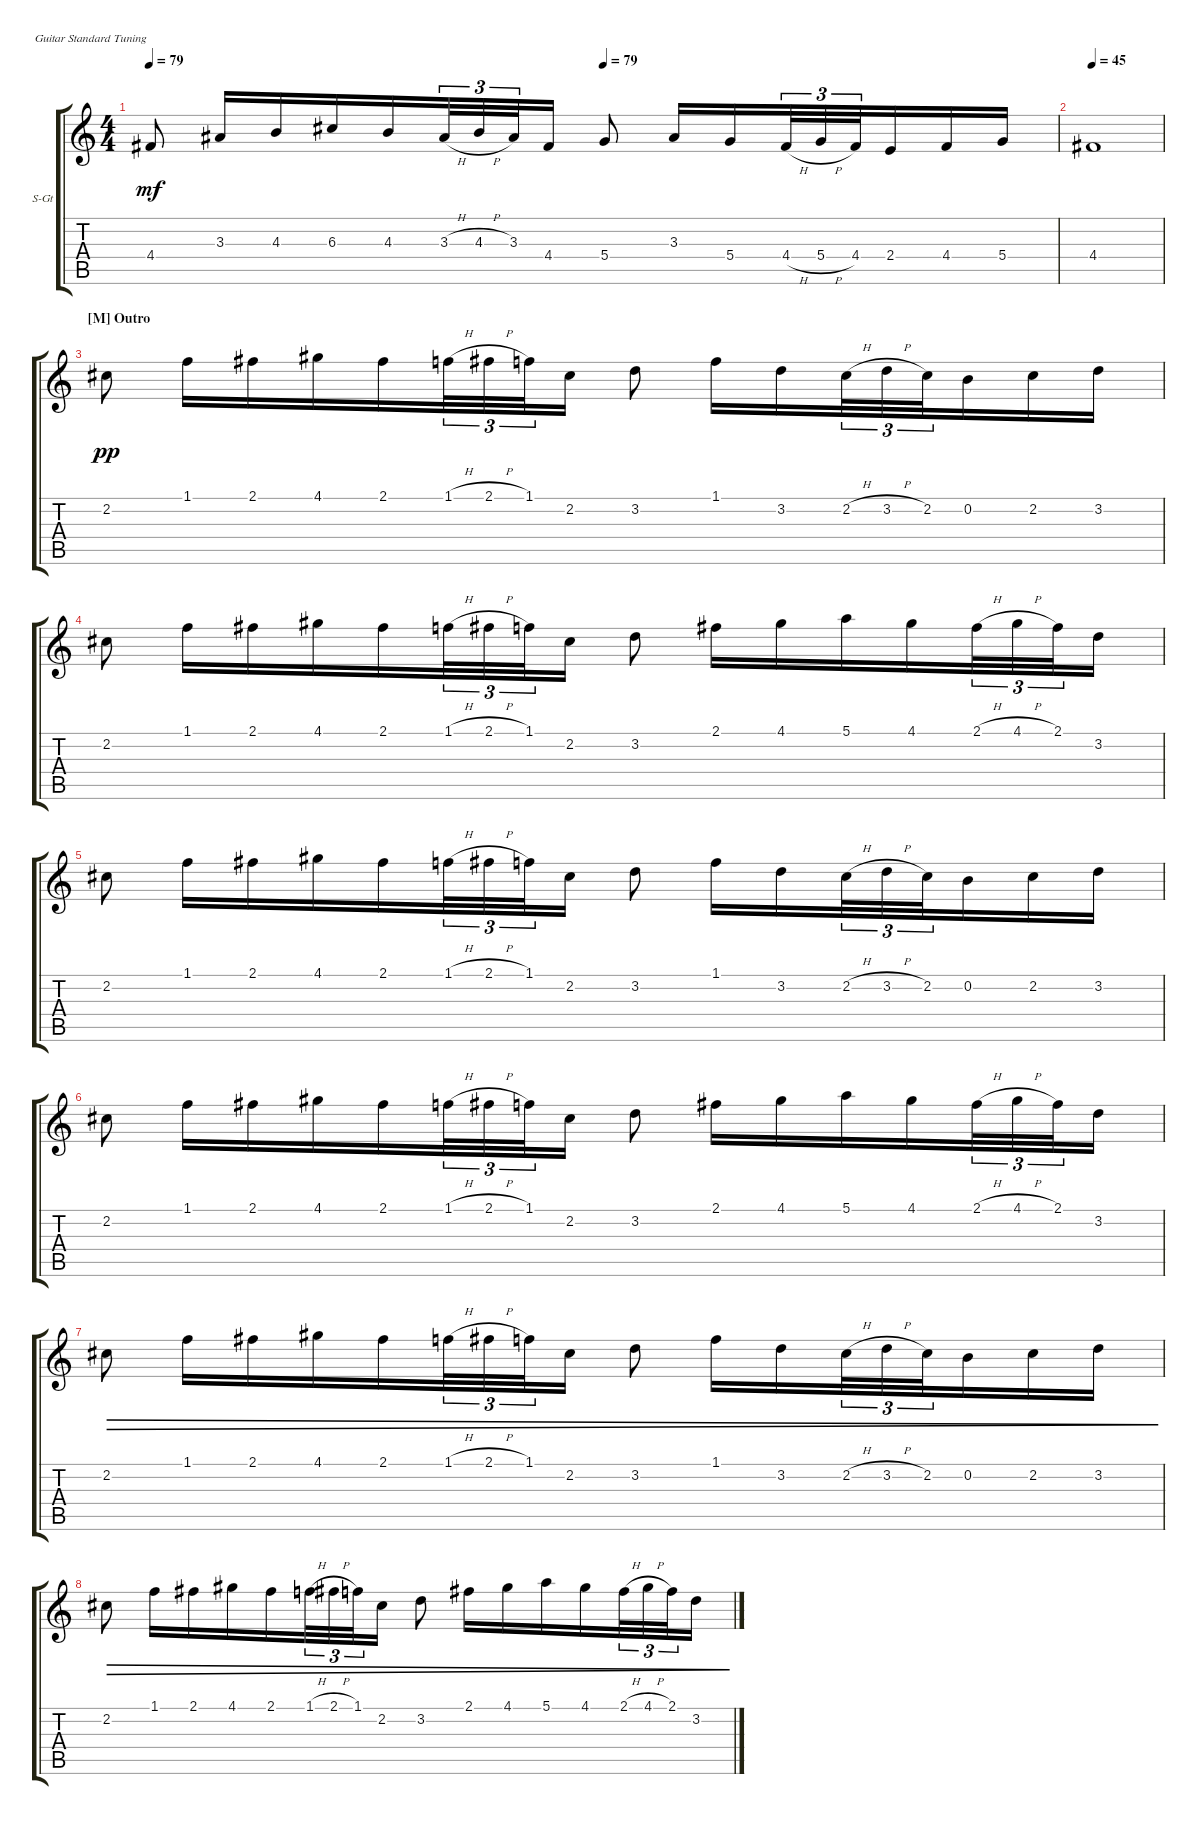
\defaultSystemsLayout 4
\bracketExtendMode groupsimilarinstruments
\firstSystemTrackNameOrientation horizontal
\otherSystemsTrackNameOrientation horizontal
\track ("Studio Guitar" "S-Gt") {instrument distortionguitar}
\staff {score tabs}
\tuning (E4 B3 G3 D3 A2 E2)
\ts (4 4)
\tempo 79
\tempo (79 0.5)
\clef g2
\ks c
4.4.8{dy mf beam split} 3.3.16{beam merge} 4.3.16{beam merge} 6.3.16{beam merge} 4.3.16{beam merge} 3.3{h}.32{tu (3 2) beam merge} 4.3{h}.32{tu (3 2) beam merge} 3.3.32{tu (3 2) beam merge} 4.4.16 5.4.8{beam split} 3.3.16{beam merge} 5.4.16{beam merge} 4.4{h}.32{tu (3 2) beam merge} 5.4{h}.32{tu (3 2) beam merge} 4.4.32{tu (3 2) beam merge} 2.4.16{beam merge} 4.4.16{beam merge} 5.4.16 |
\tempo 45
4.4.1{beam split} |
\section ("M" "Outro")
2.2.8{dy pp beam split} 1.1.16{beam merge} 2.1.16{beam merge} 4.1.16{beam merge} 2.1.16{beam merge} 1.1{h}.32{tu (3 2) beam merge} 2.1{h}.32{tu (3 2) beam merge} 1.1.32{tu (3 2) beam merge} 2.2.16 3.2.8{beam split} 1.1.16{beam merge} 3.2.16{beam merge} 2.2{h}.32{tu (3 2) beam merge} 3.2{h}.32{tu (3 2) beam merge} 2.2.32{tu (3 2) beam merge} 0.2.16{beam merge} 2.2.16{beam merge} 3.2.16 |
2.2.8{beam split} 1.1.16{beam merge} 2.1.16{beam merge} 4.1.16{beam merge} 2.1.16{beam merge} 1.1{h}.32{tu (3 2) beam merge} 2.1{h}.32{tu (3 2) beam merge} 1.1.32{tu (3 2) beam merge} 2.2.16 3.2.8{beam split} 2.1.16{beam merge} 4.1.16{beam merge} 5.1.16{beam merge} 4.1.16{beam merge} 2.1{h}.32{tu (3 2) beam merge} 4.1{h}.32{tu (3 2) beam merge} 2.1.32{tu (3 2) beam merge} 3.2.16{beam merge} |
2.2.8{beam split} 1.1.16{beam merge} 2.1.16{beam merge} 4.1.16{beam merge} 2.1.16{beam merge} 1.1{h}.32{tu (3 2) beam merge} 2.1{h}.32{tu (3 2) beam merge} 1.1.32{tu (3 2) beam merge} 2.2.16 3.2.8{beam split} 1.1.16{beam merge} 3.2.16{beam merge} 2.2{h}.32{tu (3 2) beam merge} 3.2{h}.32{tu (3 2) beam merge} 2.2.32{tu (3 2) beam merge} 0.2.16{beam merge} 2.2.16{beam merge} 3.2.16 |
2.2.8{beam split} 1.1.16{beam merge} 2.1.16{beam merge} 4.1.16{beam merge} 2.1.16{beam merge} 1.1{h}.32{tu (3 2) beam merge} 2.1{h}.32{tu (3 2) beam merge} 1.1.32{tu (3 2) beam merge} 2.2.16 3.2.8{beam split} 2.1.16{beam merge} 4.1.16{beam merge} 5.1.16{beam merge} 4.1.16{beam merge} 2.1{h}.32{tu (3 2) beam merge} 4.1{h}.32{tu (3 2) beam merge} 2.1.32{tu (3 2) beam merge} 3.2.16{beam merge} |
2.2.8{dec beam split} 1.1.16{dec beam merge} 2.1.16{dec beam merge} 4.1.16{dec beam merge} 2.1.16{dec beam merge} 1.1{h}.32{tu (3 2) dec beam merge} 2.1{h}.32{tu (3 2) dec beam merge} 1.1.32{tu (3 2) dec beam merge} 2.2.16{dec} 3.2.8{dec beam split} 1.1.16{dec beam merge} 3.2.16{dec beam merge} 2.2{h}.32{tu (3 2) dec beam merge} 3.2{h}.32{tu (3 2) dec beam merge} 2.2.32{tu (3 2) dec beam merge} 0.2.16{dec beam merge} 2.2.16{dec beam merge} 3.2.16{dec} |
2.2.8{dec beam split} 1.1.16{dec beam merge} 2.1.16{dec beam merge} 4.1.16{dec beam merge} 2.1.16{dec beam merge} 1.1{h}.32{tu (3 2) dec beam merge} 2.1{h}.32{tu (3 2) dec beam merge} 1.1.32{tu (3 2) dec beam merge} 2.2.16{dec} 3.2.8{dec beam split} 2.1.16{dec beam merge} 4.1.16{dec beam merge} 5.1.16{dec beam merge} 4.1.16{dec beam merge} 2.1{h}.32{tu (3 2) dec beam merge} 4.1{h}.32{tu (3 2) dec beam merge} 2.1.32{tu (3 2) dec beam merge} 3.2.16{dec beam merge}
